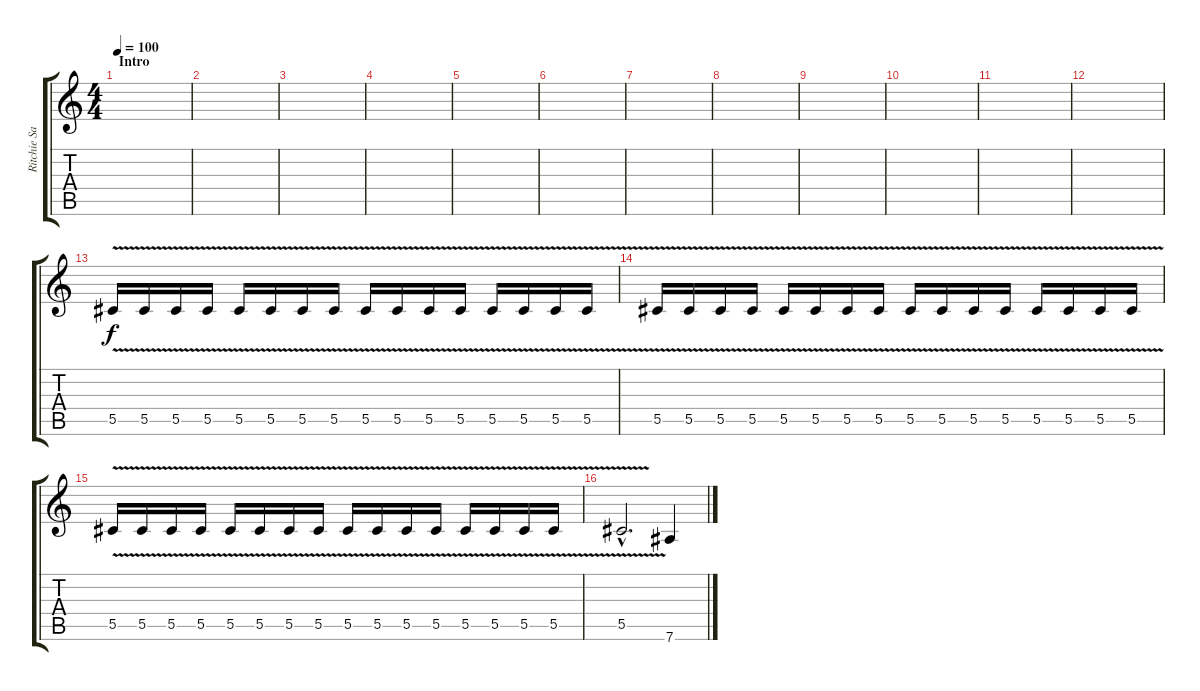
\track ("Ritchie Sambora" "Ritchie Sa") {instrument overdrivenguitar}
\staff {score tabs}
\tuning (Eb4 Bb3 Gb3 Db3 Ab2 Eb2) {hide}
\ts (4 4)
\section ("" "Intro")
\tempo 100
\clef g2
\ks c
|
|
|
|
|
|
|
|
|
|
|
|
5.5{v}.16 5.5{v}.16 5.5{v}.16 5.5{v}.16 5.5{v}.16 5.5{v}.16 5.5{v}.16 5.5{v}.16 5.5{v}.16 5.5{v}.16 5.5{v}.16 5.5{v}.16 5.5{v}.16 5.5{v}.16 5.5{v}.16 5.5{v}.16 |
5.5{v}.16 5.5{v}.16 5.5{v}.16 5.5{v}.16 5.5{v}.16 5.5{v}.16 5.5{v}.16 5.5{v}.16 5.5{v}.16 5.5{v}.16 5.5{v}.16 5.5{v}.16 5.5{v}.16 5.5{v}.16 5.5{v}.16 5.5{v}.16 |
5.5{v}.16 5.5{v}.16 5.5{v}.16 5.5{v}.16 5.5{v}.16 5.5{v}.16 5.5{v}.16 5.5{v}.16 5.5{v}.16 5.5{v}.16 5.5{v}.16 5.5{v}.16 5.5{v}.16 5.5{v}.16 5.5{v}.16 5.5{v}.16 |
5.5{v hac}.2{d} 7.6{ss}.4
